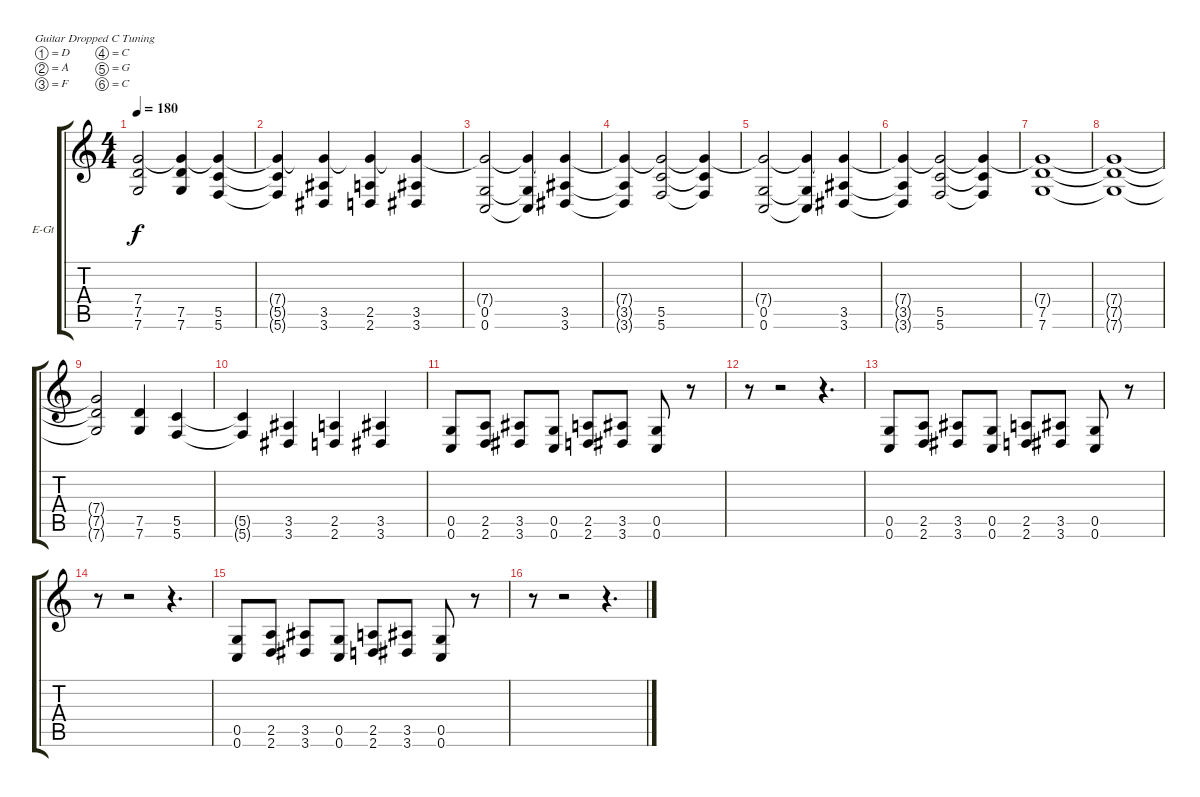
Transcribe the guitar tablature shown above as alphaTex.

\bracketExtendMode groupsimilarinstruments
\firstSystemTrackNameOrientation horizontal
\otherSystemsTrackNameOrientation horizontal
\track ("Utwór 2" "E-Gt") {instrument distortionguitar}
\staff {score tabs}
\tuning (D4 A3 F3 C3 G2 C2)
\ts (4 4)
\tempo 180
\clef g2
\ks c
(7.4{t} 7.5{t} 7.6{t}).2{dy f} (7.5 7.6 7.4{t}).4 (5.5 5.6 7.4{t}).4 |
(5.5{t} 5.6{t} 7.4{t}).4 (3.5 3.6 7.4{t}).4 (2.5 2.6 7.4{t}).4 (3.5 3.6 7.4{t}).4 |
(0.5 0.6 7.4{t}).2 (0.5{t} 0.6{t} 7.4{t}).4 (3.5 3.6 7.4{t}).4 |
(3.5{t} 3.6{t} 7.4{t}).4 (5.5 5.6 7.4{t}).2 (5.5{t} 5.6{t} 7.4{t}).4 |
(0.5 0.6 7.4{t}).2 (0.5{t} 0.6{t} 7.4{t}).4 (3.5 3.6 7.4{t}).4 |
(3.5{t} 3.6{t} 7.4{t}).4 (5.5 5.6 7.4{t}).2 (5.5{t} 5.6{t} 7.4{t}).4 |
(7.5 7.6 7.4{t}).1 |
(7.5{t} 7.6{t} 7.4{t}).1 |
(7.4{t} 7.5{t} 7.6{t}).2 (7.5 7.6).4 (5.5 5.6).4 |
(5.5{t} 5.6{t}).4 (3.5 3.6).4 (2.5 2.6).4 (3.5 3.6).4 |
(0.5 0.6).8 (2.5 2.6).8 (3.5 3.6).8 (0.5 0.6).8 (2.5 2.6).8 (3.5 3.6).8 (0.5 0.6).8 r.8 |
r.8 r.2 r.4{d} |
(0.5 0.6).8 (2.5 2.6).8 (3.5 3.6).8 (0.5 0.6).8 (2.5 2.6).8 (3.5 3.6).8 (0.5 0.6).8 r.8 |
r.8 r.2 r.4{d} |
(0.5 0.6).8 (2.5 2.6).8 (3.5 3.6).8 (0.5 0.6).8 (2.5 2.6).8 (3.5 3.6).8 (0.5 0.6).8 r.8 |
r.8 r.2 r.4{d}
